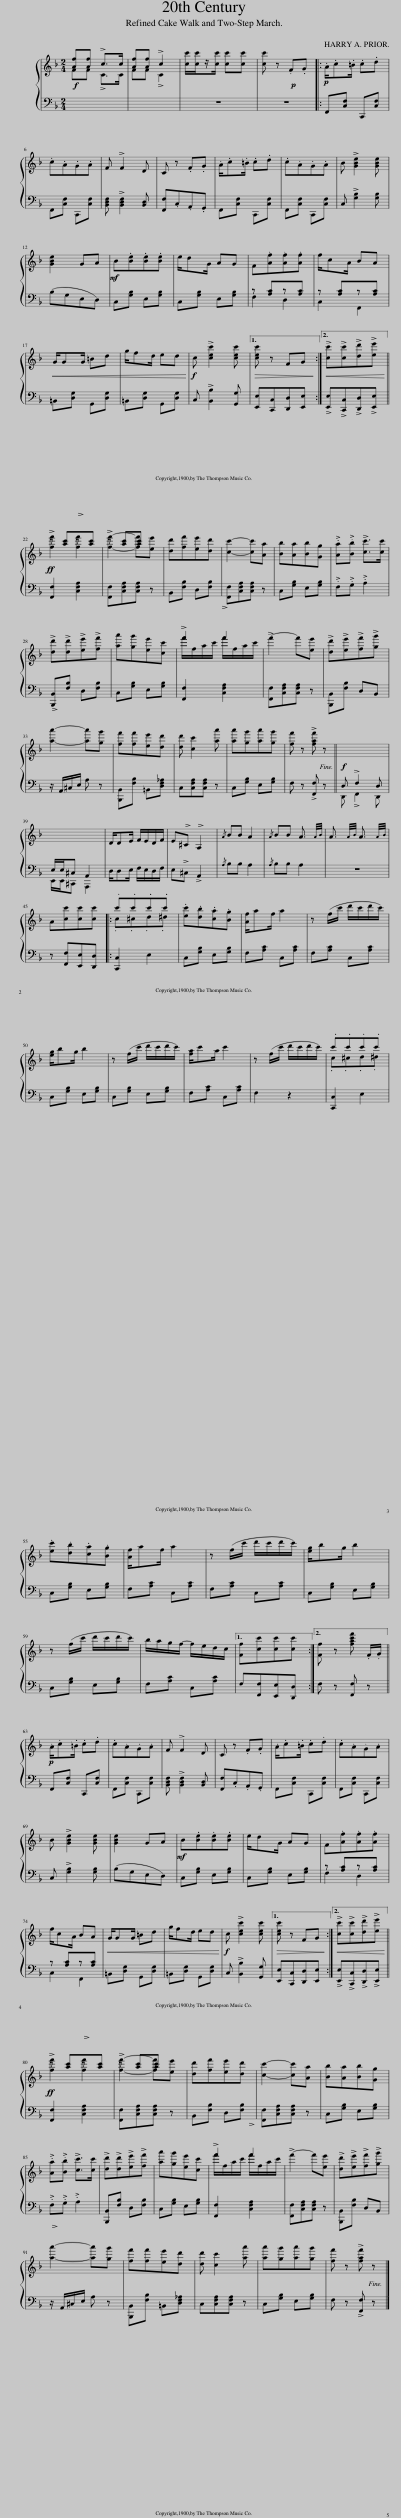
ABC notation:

X:1
%%score { ( 1 2 ) | ( 3 4 ) }
L:1/8
Q:1/4=100
M:2/4
I:linebreak $
K:F
V:1 treble
V:2 treble
V:3 bass
V:4 bass
V:1
!f! [Af][Af] !>!c>c | [Af][Af] !>!c2 | [cc']/[cc']/z/[cc']/ [cc'][cc'] | [cc'] z!p! .F.G |:!p! .A/.c.=B/ .c.d |$ %5
 .c.A.G.A | F !>!F2 D | C z .F.G | .A/.c.=B/ .c.d | .c.A.G.A | %10
 B !>![GBe]2 [GBe] |$ [GBe]2 GA |!mf! B.[Be].[Be].[Be] | e/dG/ AG | F.[Af].[Af].[Af] | %15
 f/cA/ BA |$!<(! G/GG/ =Bd | g/fd/ ed!<)! |!f! c !>![cec']2 [cec'] |1!>(! [cec'] z FG!>)! :|2 %20
!<(! !>![cc']!>![cc']!>![dd']!>![ee']!<)! ||$!ff! !>![ff']2 !>![ff']2 | !>![ff']2- [ff'][ee'] | [dd'][ff'][ee'][dd'] | [cc']2- [cc'][Aa] | %25
 [Bb][Aa][Bb][Gg] | .[Aa].[Bb] !>![cc']>[cc'] |$ !>![dd']!>![dd']!>![ee']!>![ff'] | [aa'][gg'][ee'][cc'] | !>!f'2 !>!f'2 | %30
 !>!f'2- f'[ee'] | !>![dd']!>![ee']!>![ff']!>![gg'] |$ !>![aa']2- [aa'][gg'] | [ff'][ff'][ee'][dd'] | [dd'] [cc']2 [aa'] | %35
 [aa'][gg'][aa'][gg'] | [ff'] z !>![faf'] z ||!f! x4 |$ x4 | D/DE/ F/E/D/F/ | %40
 E!>!^C !>!A,2 |{/A} BB A2 |{/A} BB A3/2 A/4B/4 | A3/2 A/4B/4 A3/2 A/4B/4 |$ A[cc'][cc'][cc'] |: %45
 .c'.c'.c'.c' | .[ec'].[db].[ca].[Bg] | [Af]/af/ a2 | z (f/c'/ d'/c'/d'/c'/) |$ [eg]/bg/ b2 | %50
 z (f/c'/ d'/c'/d'/c'/) | [fa]/c'a/ c'2 | z (f/c'/ d'/c'/d'/c'/) | .c'.c'.c'.c' |$ .[ec'].[db].[ca].[Bg] | %55
 [Af]/af/ a2 | z (f/c'/ d'/c'/d'/c'/) | [eg]/bg/ b2 |$ z (f/c'/ d'/c'/d'/c'/) | b/a/g/f/- f/e/d/c/ |1 %60
 [Ff][cc'][cc'][cc'] :|2 [Ff] z [fac'f'] .F/.G/ ||$!p! .A/.c.=B/ .c.d | .c.A.G.A | F !>!F2 D | %65
 C z .F.G | .A/.c.=B/ .c.d | .c.A.G.A |$ B !>![GBe]2 [GBe] | [GBe]2 GA | %70
!mf! B.[Be].[Be].[Be] | e/dG/ AG | F.[Af].[Af].[Af] |$ f/cA/ BA |!<(! G/GG/ =Bd | %75
 g/fd/ ed!<)! |!f! c !>![cec']2 [cec'] |1!>(! [cec'] z FG!>)! :|2!<(! !>![cc']!>![cc']!>![dd']!>![ee']!<)! ||$!ff! !>![ff']2 !>![ff']2 | %80
 !>![ff']2- [ff'][ee'] | [dd'][ff'][ee'][dd'] | [cc']2- [cc'][Aa] | [Bb][Aa][Bb][Gg] |$ .[Aa].[Bb] !>![cc']>[cc'] | %85
 !>![dd']!>![dd']!>![ee']!>![ff'] | [aa'][gg'][ee'][cc'] | !>!f'2 !>!f'2 | !>!f'2- f'[ee'] | !>![dd']!>![ee']!>![ff']!>![gg'] |$ %90
 !>![aa']2- [aa'][gg'] | [ff'][ff'][ee'][dd'] | [dd'] [cc']2 [aa'] | [aa'][gg'][aa'][gg'] | [ff'] z !>![faf'] z |] %95
V:2
 FF !>!C>C | FF !>!C2 | x4 | x4 |: x4 |$ %5
 x4 | x4 | x4 | x4 | x4 | %10
 x4 |$ x4 | x4 | x4 | x4 | %15
 x4 |$ x4 | x4 | x4 |1 x4 :|2 %20
 x4 ||$ z [ac']z[ac'] | z [ac'][ac'] x | x4 | x4 | %25
 x4 | x4 |$ x4 | x4 | f'/f/a/c'/ f'/f/a/c'/ | %30
 x4 | x4 |$ x4 | x4 | x4 | %35
 x4 | x4 || x4 |$ x4 | x4 | %40
 x4 | x4 | x4 | x4 |$ x4 |: %45
 .c.^c.d.^d | x4 | x4 | x4 |$ x4 | %50
 x4 | x4 | x4 | .c.^c.d.^d |$ x4 | %55
 x4 | x4 | x4 |$ x4 | x4 |1 %60
 x4 :|2 x4 ||$ x4 | x4 | x4 | %65
 x4 | x4 | x4 |$ x4 | x4 | %70
 x4 | x4 | x4 |$ x4 | x4 | %75
 x4 | x4 |1 x4 :|2 x4 ||$ z [ac']z[ac'] | %80
 z [ac'][ac'] x | x4 | x4 | x4 |$ x4 | %85
 x4 | x4 | f'/f/a/c'/ f'/f/a/c'/ | x4 | x4 |$ %90
 x4 | x4 | x4 | x4 | x4 |] %95
V:3
 x4 | x4 | z4 | z4 |: F,,[C,F,] C,,[C,F,] |$ %5
 F,,[C,F,] C,,[C,F,] | [B,,D,F,] !>![B,,D,F,]2 [B,,D,] | [F,,F,].C,.A,,.G,, | F,,[C,F,] C,,[C,F,] | F,,[C,F,] C,,[C,F,] | %10
 C, !>![G,B,]2 [G,B,] |$ (B,G,E,D,) | C,[G,B,] E,[G,B,] | C,[G,B,] E,[G,B,] | z [A,C]z[A,C] | %15
 z [A,C]z[A,C] |$ =B,,[D,G,] G,,[D,G,] | =B,,[D,G,] G,,[D,G,] | C, !>![B,,B,]2 [G,,G,] |1 [E,,E,][C,,C,][D,,D,][E,,E,] :|2 %20
 !>![E,,E,]!>![C,,C,]!>![D,,D,]!>![E,,E,] ||$ [F,,F,]2 [C,F,A,]2 | [F,,F,][C,F,A,][C,F,A,] z | B,,[F,B,] D,[F,B,] | [F,,F,][C,F,A,][C,F,A,] z | %25
 C,[G,B,] E,[G,B,] | .F,.G, .A,2 |$ [B,,,B,,][F,B,] D,[F,B,] | C,[G,B,] E,[G,B,] | [F,,F,]2 [C,F,A,]2 | %30
 [F,,F,][C,F,A,][C,F,A,] z | [B,,,B,,][F,B,] D,B,, |$ z/ A,,/^C,/E,/ A, z | [B,,,B,,][F,B,] =B,,[D,F,_A,] | C,[C,F,A,][C,F,A,] z | %35
 C,[G,B,] E,[G,B,] | F, z !>![F,,F,] z || D, !>!F,2 D, |$ E,/E,/^C, A,,2 | D,/D,E,/ F,/E,/D,/F,/ | %40
 E,!>!^C, !>!A,,2 |{/A,} B,B, A,2 |{/A,} B,B, A,2 | z4 |$ z [F,,F,][E,,E,][D,,D,] |: %45
 [C,,C,]2 E,2 | C,[G,B,] E,[G,B,] | F,[A,C] C,[A,C] | F,[A,C] C,[A,C] |$ C,[G,B,] E,[G,B,] | %50
 C,[G,B,] E,[G,B,] | F,[A,C] C,[A,C] | F,2 z2 | [C,,C,]2 E,2 |$ C,[G,B,] E,[G,B,] | %55
 F,[A,C] C,[A,C] | F,[A,C] C,[A,C] | C,[G,B,] E,[G,B,] |$ C,[G,B,] E,[G,B,] | F,[A,C] C,[A,C] |1 %60
 F,[F,,F,][E,,E,][D,,D,] :|2 F, z [F,,F,] z ||$ F,,[C,F,] C,,[C,F,] | F,,[C,F,] C,,[C,F,] | [B,,D,F,] !>![B,,D,F,]2 [B,,D,] | %65
 [F,,F,].C,.A,,.G,, | F,,[C,F,] C,,[C,F,] | F,,[C,F,] C,,[C,F,] |$ C, !>![G,B,]2 [G,B,] | (B,G,E,D,) | %70
 C,[G,B,] E,[G,B,] | C,[G,B,] E,[G,B,] | z [A,C]z[A,C] |$ z [A,C]z[A,C] | =B,,[D,G,] G,,[D,G,] | %75
 =B,,[D,G,] G,,[D,G,] | C, !>![B,,B,]2 [G,,G,] |1 [E,,E,][C,,C,][D,,D,][E,,E,] :|2 !>![E,,E,]!>![C,,C,]!>![D,,D,]!>![E,,E,] ||$ [F,,F,]2 [C,F,A,]2 | %80
 [F,,F,][C,F,A,][C,F,A,] z | B,,[F,B,] D,[F,B,] | [F,,F,][C,F,A,][C,F,A,] z | C,[G,B,] E,[G,B,] |$ .F,.G, .A,2 | %85
 [B,,,B,,][F,B,] D,[F,B,] | C,[G,B,] E,[G,B,] | [F,,F,]2 [C,F,A,]2 | [F,,F,][C,F,A,][C,F,A,] z | [B,,,B,,][F,B,] D,B,, |$ %90
 z/ A,,/^C,/E,/ A, z | [B,,,B,,][F,B,] =B,,[D,F,_A,] | C,[C,F,A,][C,F,A,] z | C,[G,B,] E,[G,B,] | F, z !>![F,,F,] z |] %95
V:4
 x4 | x4 | x4 | x4 |: x4 |$ %5
 x4 | x4 | x4 | x4 | x4 | %10
 x4 |$ x4 | x4 | x4 | F,2 D,2 | %15
 C,2 F,,2 |$ x4 | x4 | x4 |1 x4 :|2 %20
 x4 ||$ x4 | x4 | x4 | x4 | %25
 x4 | x4 |$ x4 | x4 | x4 | %30
 x4 | x4 |$ x4 | x4 | x4 | %35
 x4 | x4 || D,, !>!F,,2 D,, |$ E,,/E,,/^C,, A,,,2 | x4 | %40
 x4 | x4 | x4 | x4 |$ x4 |: %45
 x4 | x4 | x4 | x4 |$ x4 | %50
 x4 | x4 | x4 | x4 |$ x4 | %55
 x4 | x4 | x4 |$ x4 | x4 |1 %60
 x4 :|2 x4 ||$ x4 | x4 | x4 | %65
 x4 | x4 | x4 |$ x4 | x4 | %70
 x4 | x4 | F,2 D,2 |$ C,2 F,,2 | x4 | %75
 x4 | x4 |1 x4 :|2 x4 ||$ x4 | %80
 x4 | x4 | x4 | x4 |$ x4 | %85
 x4 | x4 | x4 | x4 | x4 |$ %90
 x4 | x4 | x4 | x4 | x4 |] %95
